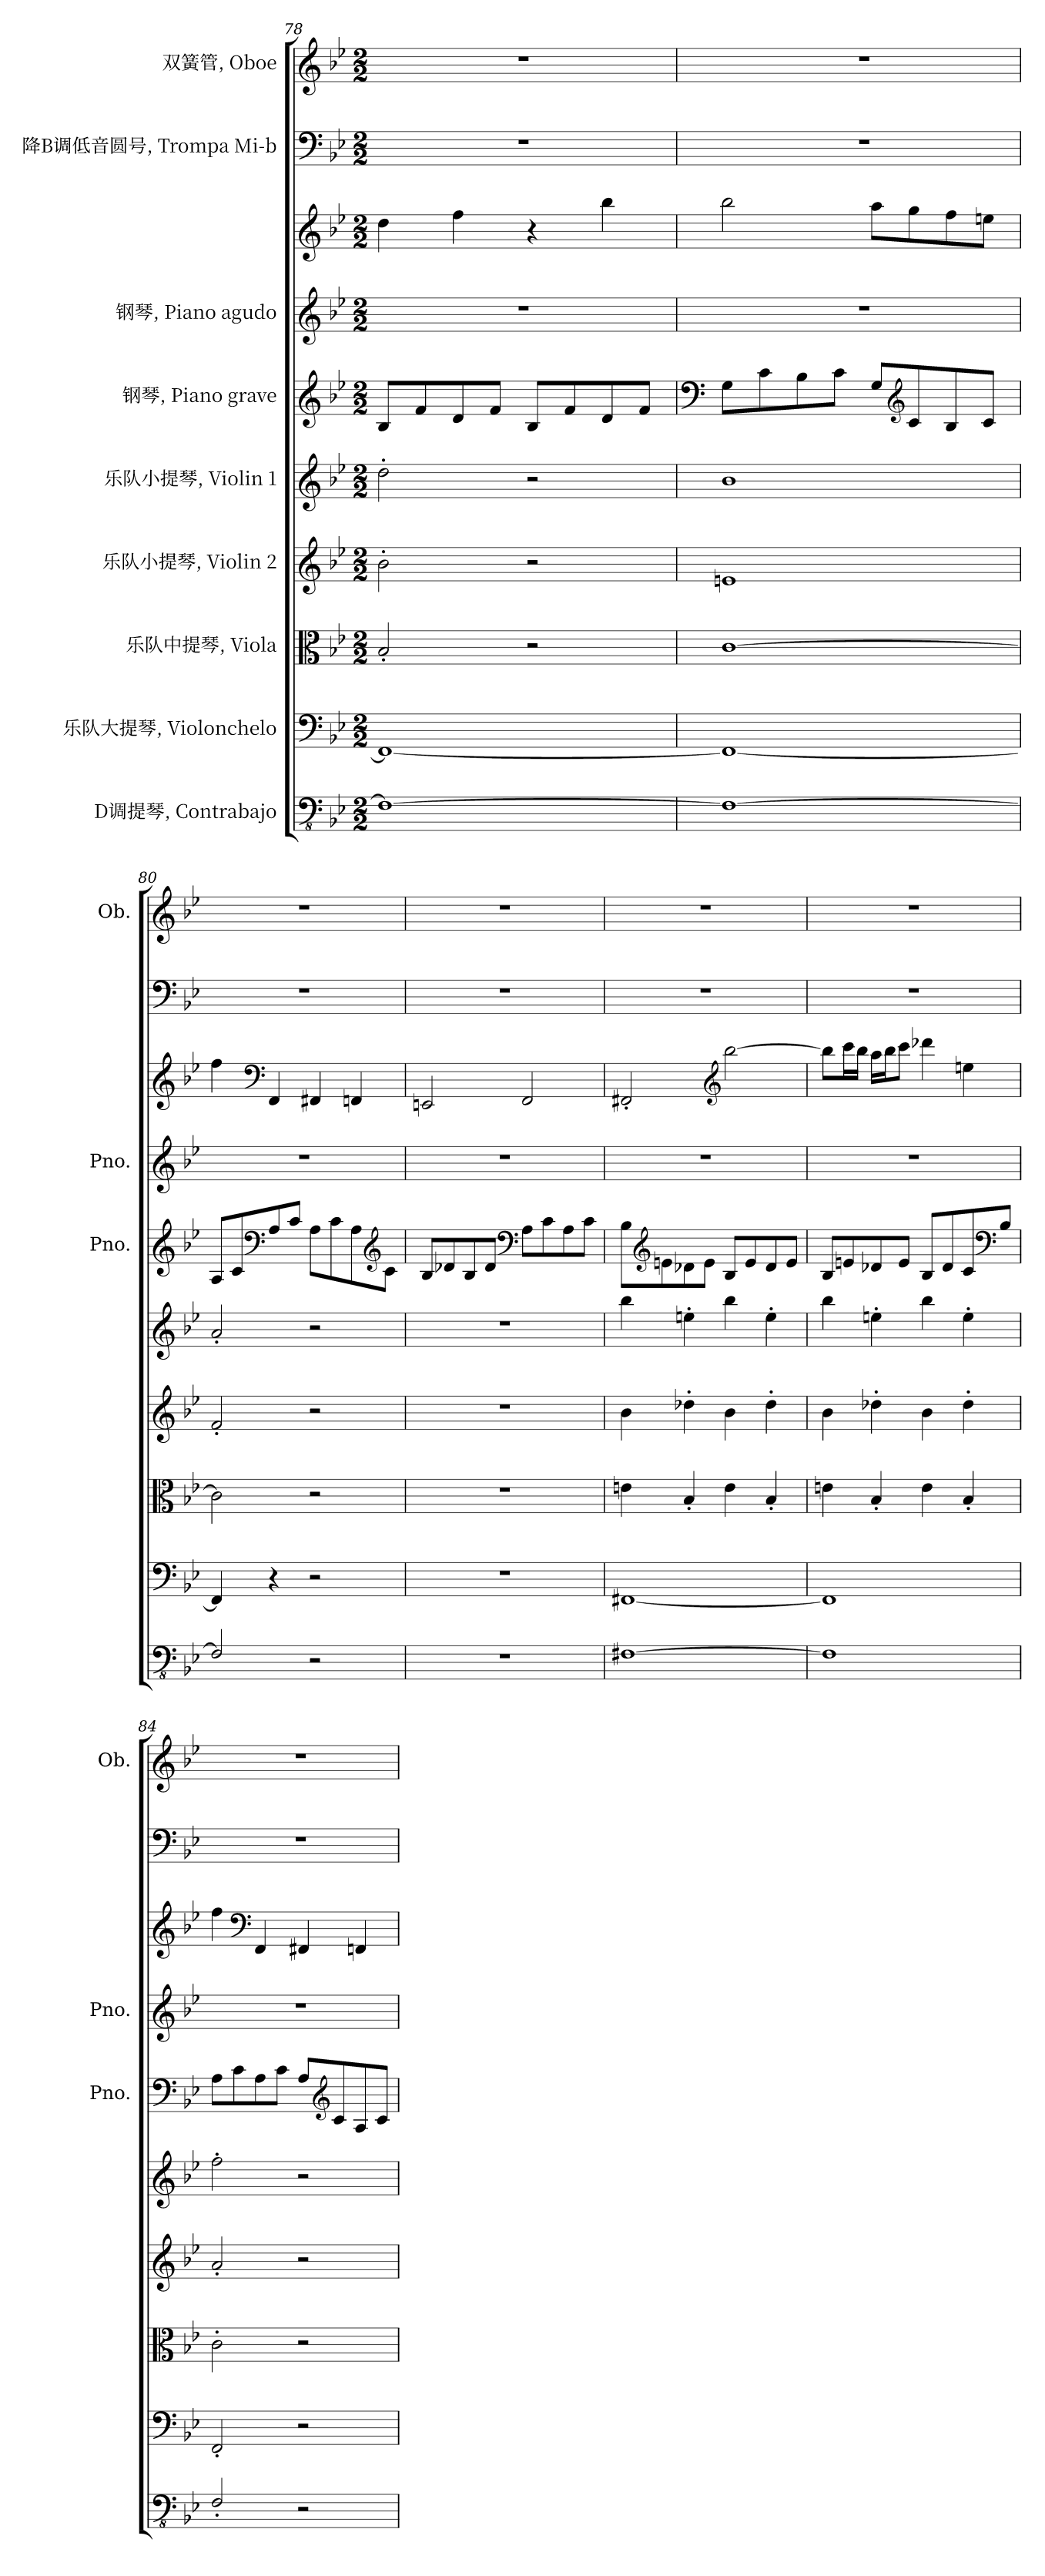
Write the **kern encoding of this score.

**kern	**kern	**kern	**kern	**kern	**kern	**kern	**kern	**kern	**kern
*part9	*part8	*part7	*part6	*part5	*part4	*part3	*part3	*part2	*part1
*staff10	*staff9	*staff8	*staff7	*staff6	*staff5	*staff4	*staff3	*staff2	*staff1
*I"D调提琴, Contrabajo	*I"乐队大提琴, Violonchelo	*I"乐队中提琴, Viola	*I"乐队小提琴, Violin 2	*I"乐队小提琴, Violin 1	*I"钢琴, Piano grave	*I"钢琴, Piano agudo	*	*I"降B调低音圆号, Trompa Mi-b	*I"双簧管, Oboe
*	*	*	*	*	*I'Pno.	*I'Pno.	*	*	*I'Ob.
!!LO:PB:g=z
*clefFv4	*clefF4	*clefC3	*clefG2	*clefG2	*clefG2	*clefG2	*clefG2	*clefF4	*clefG2
*ITrd7c12	*	*	*	*	*	*	*	*ITrd1c2	*
*k[b-e-]	*k[b-e-]	*k[b-e-]	*k[b-e-]	*k[b-e-]	*k[b-e-]	*k[b-e-]	*k[b-e-]	*k[b-e-a-d-]	*k[b-e-]
*M2/2	*M2/2	*M2/2	*M2/2	*M2/2	*M2/2	*M2/2	*M2/2	*M2/2	*M2/2
=78	=78	=78	=78	=78	=78	=78	=78	=78	=78
1FFF_	1FF_	2B-'/	2b-'\	2dd'\	8B-/L	1r	4dd\	1r	1r
.	.	.	.	.	8f/	.	.	.	.
.	.	.	.	.	8d/	.	4ff\	.	.
.	.	.	.	.	8f/J	.	.	.	.
.	.	2r	2r	2r	8B-/L	.	4r	.	.
.	.	.	.	.	8f/	.	.	.	.
.	.	.	.	.	8d/	.	4bb-\	.	.
.	.	.	.	.	8f/J	.	.	.	.
=79	=79	=79	=79	=79	=79	=79	=79	=79	=79
*	*	*	*	*	*clefF4	*	*	*	*
1FFF_	1FF_	[1c	1en	1b-	8G\L	1r	2bb-\	1r	1r
.	.	.	.	.	8c\	.	.	.	.
.	.	.	.	.	8B-\	.	.	.	.
.	.	.	.	.	8c\J	.	.	.	.
.	.	.	.	.	8G/L	.	8aa\L	.	.
*	*	*	*	*	*clefG2	*	*	*	*
.	.	.	.	.	8c/	.	8gg\	.	.
.	.	.	.	.	8B-/	.	8ff\	.	.
.	.	.	.	.	8c/J	.	8een\J	.	.
=80	=80	=80	=80	=80	=80	=80	=80	=80	=80
2FFF/]	4FF/]	2c\]	2f'/	2a'/	8A/L	1r	4ff\	1r	1r
.	.	.	.	.	8c/	.	.	.	.
*	*	*	*	*	*clefF4	*	*clefF4	*	*
.	4r	.	.	.	8A/	.	4FF/	.	.
.	.	.	.	.	8c/J	.	.	.	.
2r	2r	2r	2r	2r	8A\L	.	4FF#X/	.	.
.	.	.	.	.	8c\	.	.	.	.
.	.	.	.	.	8A\	.	4FFn/	.	.
*	*	*	*	*	*clefG2	*	*	*	*
.	.	.	.	.	8c\J	.	.	.	.
!!LO:PB:g=z
=81	=81	=81	=81	=81	=81	=81	=81	=81	=81
1r	1r	1r	1r	1r	8B-/L	1r	2EEn/	1r	1r
.	.	.	.	.	8d-X/	.	.	.	.
.	.	.	.	.	8B-/	.	.	.	.
.	.	.	.	.	8d-/J	.	.	.	.
*	*	*	*	*	*clefF4	*	*	*	*
.	.	.	.	.	8A\L	.	2FF/	.	.
.	.	.	.	.	8c\	.	.	.	.
.	.	.	.	.	8A\	.	.	.	.
.	.	.	.	.	8c\J	.	.	.	.
=82	=82	=82	=82	=82	=82	=82	=82	=82	=82
[1FFF#X	[1FF#X	4en\	4b-\	4bb-\	8B-\L	1r	2FF#X'/	1r	1r
*	*	*	*	*	*clefG2	*	*	*	*
.	.	.	.	.	8en\	.	.	.	.
.	.	4B-'/	4dd-X'\	4een'\	8d-X\	.	.	.	.
.	.	.	.	.	8e\J	.	.	.	.
*	*	*	*	*	*	*	*clefG2	*	*
.	.	4e\	4b-\	4bb-\	8B-/L	.	[2bb-\	.	.
.	.	.	.	.	8e/	.	.	.	.
.	.	4B-'/	4dd-'\	4ee'\	8d-/	.	.	.	.
.	.	.	.	.	8e/J	.	.	.	.
=83	=83	=83	=83	=83	=83	=83	=83	=83	=83
1FFF#]	1FF#]	4en\	4b-\	4bb-\	8B-/L	1r	8bb-\L]	1r	1r
.	.	.	.	.	8en/	.	16ccc\L	.	.
.	.	.	.	.	.	.	16bb-\JJ	.	.
.	.	4B-'/	4dd-X'\	4een'\	8d-X/	.	16aa\LL	.	.
.	.	.	.	.	.	.	16bb-\J	.	.
.	.	.	.	.	8e/J	.	8ccc\J	.	.
.	.	4e\	4b-\	4bb-\	8B-/L	.	4ddd-X\	.	.
.	.	.	.	.	8d-/	.	.	.	.
.	.	4B-'/	4dd-'\	4ee'\	8c/	.	4een\	.	.
*	*	*	*	*	*clefF4	*	*	*	*
.	.	.	.	.	8B-/J	.	.	.	.
!!LO:PB:g=z
=84	=84	=84	=84	=84	=84	=84	=84	=84	=84
*	*	*	*	*	*	*	*	*	*MM215
2FFF'/	2FF'/	2c'\	2a'/	2ff'\	8A\L	1r	4ff\	1r	1r
.	.	.	.	.	8c\	.	.	.	.
*	*	*	*	*	*	*	*clefF4	*	*
.	.	.	.	.	8A\	.	4FF/	.	.
.	.	.	.	.	8c\J	.	.	.	.
2r	2r	2r	2r	2r	8A/L	.	4FF#X/	.	.
*	*	*	*	*	*clefG2	*	*	*	*
.	.	.	.	.	8c/	.	.	.	.
.	.	.	.	.	8A/	.	4FFn/	.	.
.	.	.	.	.	8c/J	.	.	.	.
=	=	=	=	=	=	=	=	=	=
*-	*-	*-	*-	*-	*-	*-	*-	*-	*-
